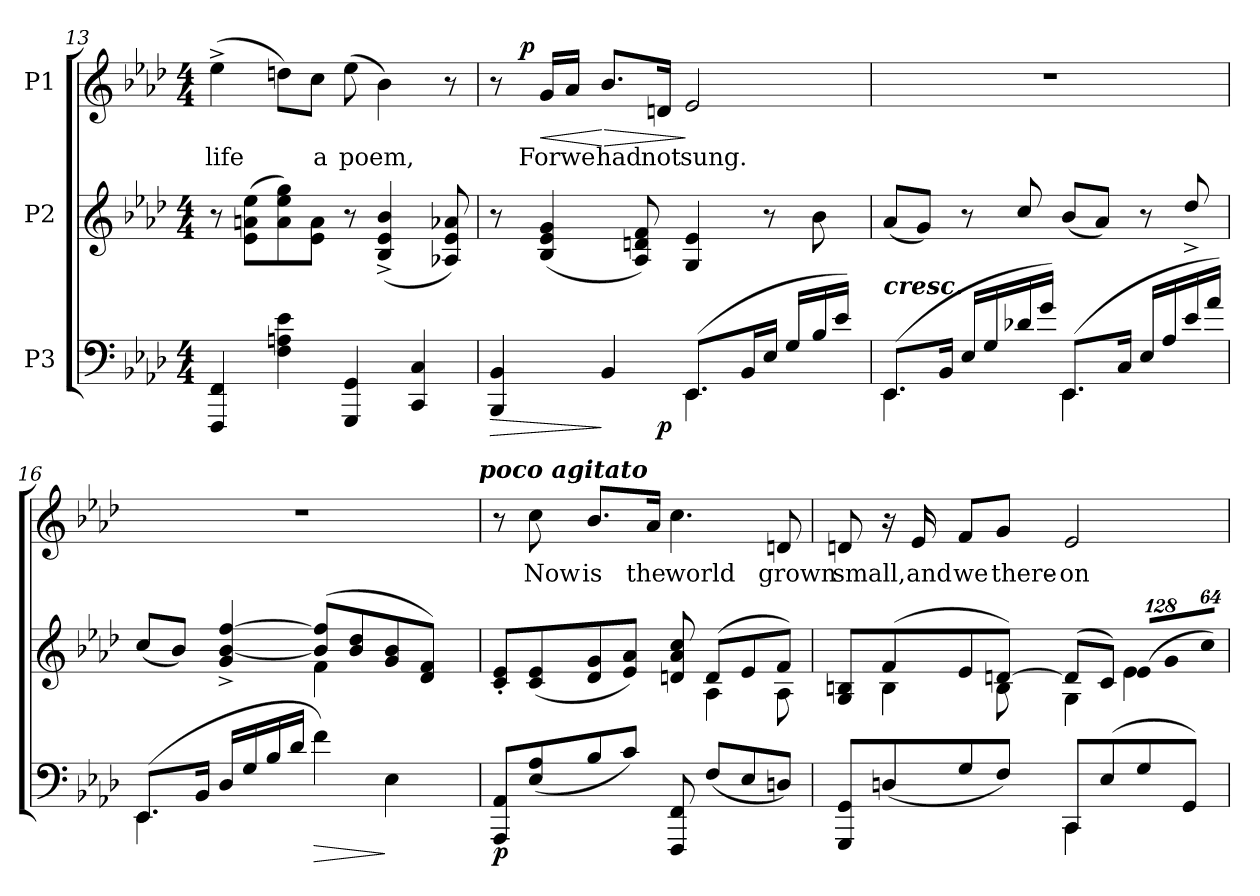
**kern	**dynam	**kern	**kern	**text	**dynam
*part3	*part3	*part2	*part1	*part1	*part1
*staff3	*staff3	*staff2	*staff1	*staff1	*staff1
*I"P3	*	*I"P2	*I"P1	*	*
*clefF4	*	*clefG2	*clefG2	*	*
*k[b-e-a-d-]	*	*k[b-e-a-d-]	*k[b-e-a-d-]	*	*
*A-:	*	*A-:	*A-:	*	*
*M4/4	*	*M4/4	*M4/4	*	*
=13	=13	=13	=13	=13	=13
!	!	!	!	!LO:LY:b:color=#000000	!
4FFFi/ 4FFi	.	8r	(4ee-^i\	life	.
.	.	(8e-i\ 8ani 8ee-iL	.	.	.
4Fi\ 4Ani 4e-i	.	8ai\ 8ee-i 8ggi)	8ddni\L)	.	.
!	!	!	!	!LO:LY:b:color=#000000	!
.	.	8e-i\ 8aiJ	8cci\J	a	.
!	!	!	!	!LO:LY:b:color=#000000	!
4GGGi/ 4GGi	.	8r	(8ee-i\	poem,	.
.	.	(4B-i/^ 4e-i^ 4b-i^	4b-i\)	.	.
4CCi/ 4Ci	.	.	.	.	.
.	.	8A-Xi/ 8e-i 8a-Xi)	8r	.	.
=14	=14	=14	=14	=14	=14
!	!LO:HP:b	!	!	!	!
*^	*	*	*^	*	*
*	*^	*	*	*	*	*	*
4BBB-i/ 4BB-i	2ryy	4..ryy	>	8r	8r	16ryy	.	.
.	.	.	.	.	.	128ryy	.	.
.	.	.	.	.	.	1024ryy	.	.
.	.	.	.	.	.	2ryy	.	p
!	!	!	!	!	!	!	!LO:LY:b:color=#000000	!LO:HP:b
.	.	.	.	(4B-i/ 4e-i 4gi	16gi/LL	.	For	<
!	!	!	!	!	!	!	!LO:LY:b:color=#000000	!
.	.	.	.	.	16a-i/JJ	.	we	.
!	!	!	!	!	!	!	!LO:LY:b:color=#000000	!LO:HP:n=1:b
4BB-i/	.	.	]	.	8.b-i/L	.	had	[ >
.	.	.	.	8A-i/ 8dni 8fi)	.	.	.	.
!	!	!	!	!	!	!	!LO:LY:b:color=#000000	!
.	.	2ryy	p	.	16dni/Jk	.	not	.
!	!	!	!	!	!	!	!LO:LY:b:color=#000000	!
(8.EE-i/L	4.EE-i\	.	.	4Gi/ 4e-i	2e-i/	.	sung.	]
.	.	.	.	.	.	4ryy	.	.
16BB-i/L	.	.	.	.	.	.	.	.
16E-i/JJ	.	.	.	8r	.	.	.	.
16Gi/LL	.	.	.	.	.	.	.	.
.	.	.	.	.	.	8ryy	.	.
16B-i/	8ryy	.	.	8b-i\	.	.	.	.
16e-i/JJ)	.	16ryy	.	.	.	.	.	.
.	.	.	.	.	.	32ryy	.	.
.	.	.	.	.	.	64ryy	.	.
.	.	.	.	.	.	256..ryy	.	.
!!LO:LB:g=z
=15	=15	=15	=15	=15	=15	=15	=15	=15
!LO:TX:a:Bi:t=cresc.	!	!	!	!	!	!	!	!
*	*v	*v	*	*	*v	*v	*	*
(8.EE-i/L	4.EE-i\	.	(8a-i/L	1r	.	.
.	.	.	8gi/J)	.	.	.
16BB-i/Jk	.	.	.	.	.	.
16E-i/LL	.	.	8r	.	.	.
16Gi/	.	.	.	.	.	.
16d-Xi/	8ryy	.	8cci/	.	.	.
16gi/JJ)	.	.	.	.	.	.
(8.EE-i/L	4.EE-i\	.	(8b-i/L	.	.	.
.	.	.	8a-i/J)	.	.	.
16Ci/Jk	.	.	.	.	.	.
16E-i/LL	.	.	8r	.	.	.
16A-i/	.	.	.	.	.	.
16e-i/	8ryy	.	8dd-^i/	.	.	.
16a-i/JJ)	.	.	.	.	.	.
=16	=16	=16	=16	=16	=16	=16
*	*	*	*^	*^	*	*
(8.EE-i/L	4.EE-i\	.	(8cci/L	2ryy	1r	2ryy	.	.
.	.	.	8b-i/J)	.	.	.	.	.
16BB-i/Jk	.	.	.	.	.	.	.	.
16D-i/LL	.	.	4gi/^ [4b-i^ [4ffi^	.	.	.	.	.
16Gi/	.	.	.	.	.	.	.	.
16B-i/	8ryy	.	.	.	.	.	.	.
16d-i/JJ	.	.	.	.	.	.	.	.
!	!	!LO:HP:b	!	!	!	!	!	!
4fi\)	2ryy	>	(8b-i/] 8ffi]L	4fi\	.	4ryy	.	.
.	.	.	8b-i/ 8dd-i	.	.	.	.	.
4E-i\	.	]	8gi/ 8b-i	4ryy	.	8ryy	.	.
.	.	.	8d-i/ 8fiJ)	.	.	16ryy	.	.
.	.	.	.	.	.	32ryy	.	.
.	.	.	.	.	.	64ryy	.	.
.	.	.	.	.	.	128...ryy	.	.
!	!	!	!	!	!	!LO:TX:a:Bi:t=poco agitato	!	!
.	.	.	.	.	.	1024ryy	.	.
*v	*v	*	*	*	*v	*v	*	*
=17	=17	=17	=17	=17	=17	=17
8AAA-i/ 8AA-iL	p	8ci/' 8e-i'L	2ryy	8r	.	.
!	!	!	!	!	!LO:LY:b:color=#000000	!
(8E-i/ 8A-i	.	(8ci/ 8e-i	.	8cci\	Now	.
!	!	!	!	!	!LO:LY:b:color=#000000	!
8B-i/	.	8d-i/ 8gi	.	8.b-i/L	is	.
8ci/J)	.	8e-i/ 8a-iJ)	.	.	.	.
!	!	!	!	!	!LO:LY:b:color=#000000	!
.	.	.	.	16a-i/Jk	the	.
!	!	!	!	!	!LO:LY:b:color=#000000	!
8FFFi/ 8FFi	.	8dni/ 8a-i 8cci	8ryy	4.cci\	world	.
(8Fi/L	.	(8di/L	4A-i\	.	.	.
8E-i/	.	8e-i/	.	.	.	.
!	!	!	!	!	!LO:LY:b:color=#000000	!
8Dni/J)	.	8fi/J)	8A-i\	8dni/	grown	.
!!LO:LB:g=z
=18	=18	=18	=18	=18	=18	=18
*^	*	*	*	*	*	*
!	!	!	!	!	!	!LO:LY:b:color=#000000	!
8GGGi/ 8GGiL	2ryy	.	8Gi/ 8BniL	8ryy	8dni/	small,	.
(8Dni/	.	.	(8fi/	4Bi\	16r	.	.
!	!	!	!	!	!	!LO:LY:b:color=#000000	!
.	.	.	.	.	16e-i/	and	.
!	!	!	!	!	!	!LO:LY:b:color=#000000	!
8Gi/	.	.	8e-i/	.	8fi/L	we	.
!	!	!	!	!	!	!LO:LY:b:color=#000000	!
8Fi/J)	.	.	[8dni/J)	8Bi\	8gi/J	there-	.
!	!	!	!	!	!	!LO:LY:b:color=#000000	!
8CCi/L	4CCi\	.	(8di/L]	4Gi\	2e-i/	-on	.
(8E-i/	.	.	8ci/J)	.	.	.	.
*	*	*	*Xbrackettup	*	*	*	*
!	!	!	!LO:N:vis=8	!	!	!	!
8Gi/	4ryy	.	(1024%85e-i/L	4e-i\	.	.	.
!	!	!	!LO:N:vis=8	!	!	!	!
.	.	.	1024%85gi/	.	.	.	.
8GGi/J)	.	.	.	.	.	.	.
!	!	!	!LO:N:vis=8	!	!	!	!
.	.	.	512%43cci/J)	.	.	.	.
*v	*v	*	*	*	*	*	*
*	*	*v	*v	*	*	*
=	=	=	=	=	=
*-	*-	*-	*-	*-	*-
